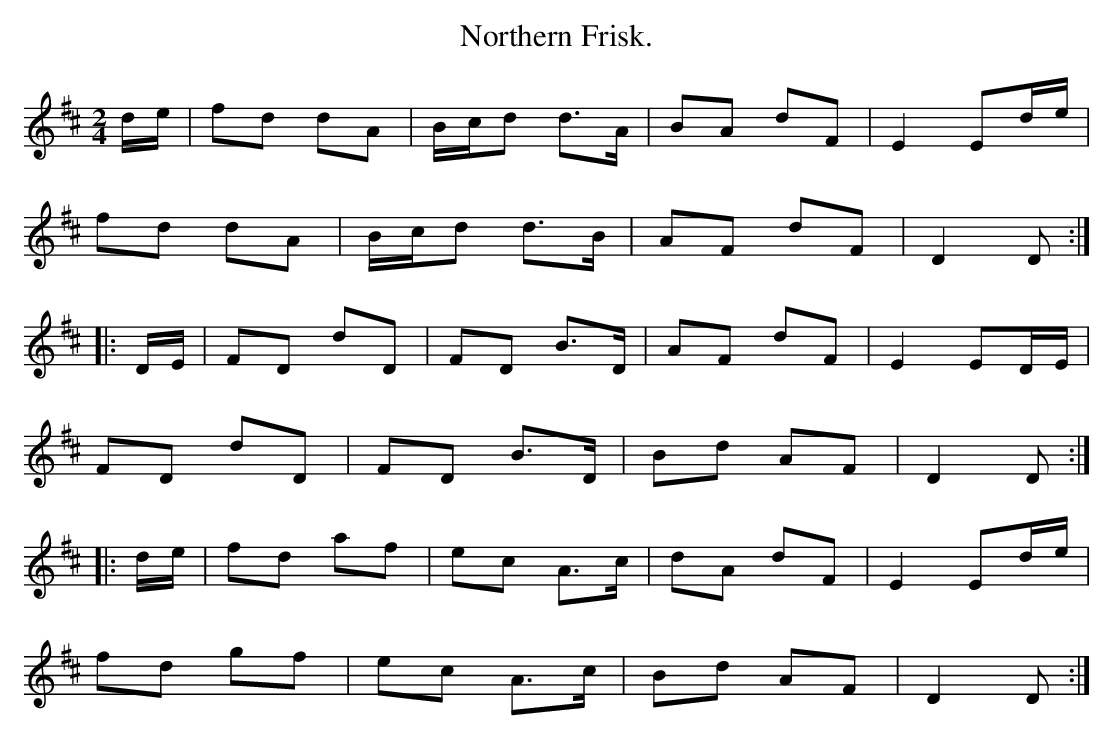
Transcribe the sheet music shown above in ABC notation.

X:1
T:Northern Frisk.
M:2/4
L:1/8
K:D
d/e/|fd dA |B/c/d  d>A|BA dF|E2 Ed/e/|
fd dA |B/c/d  d>B|AF dF| D2 D:|
|:D/E/|FD dD| FD B>D|AF dF|E2 ED/E/|
FD dD| FD B>D|Bd AF|D2 D:|
|:d/e/|fd af |ec A>c|dA dF| E2 Ed/e/|
fd gf |ec A>c|Bd AF| D2 D:|
